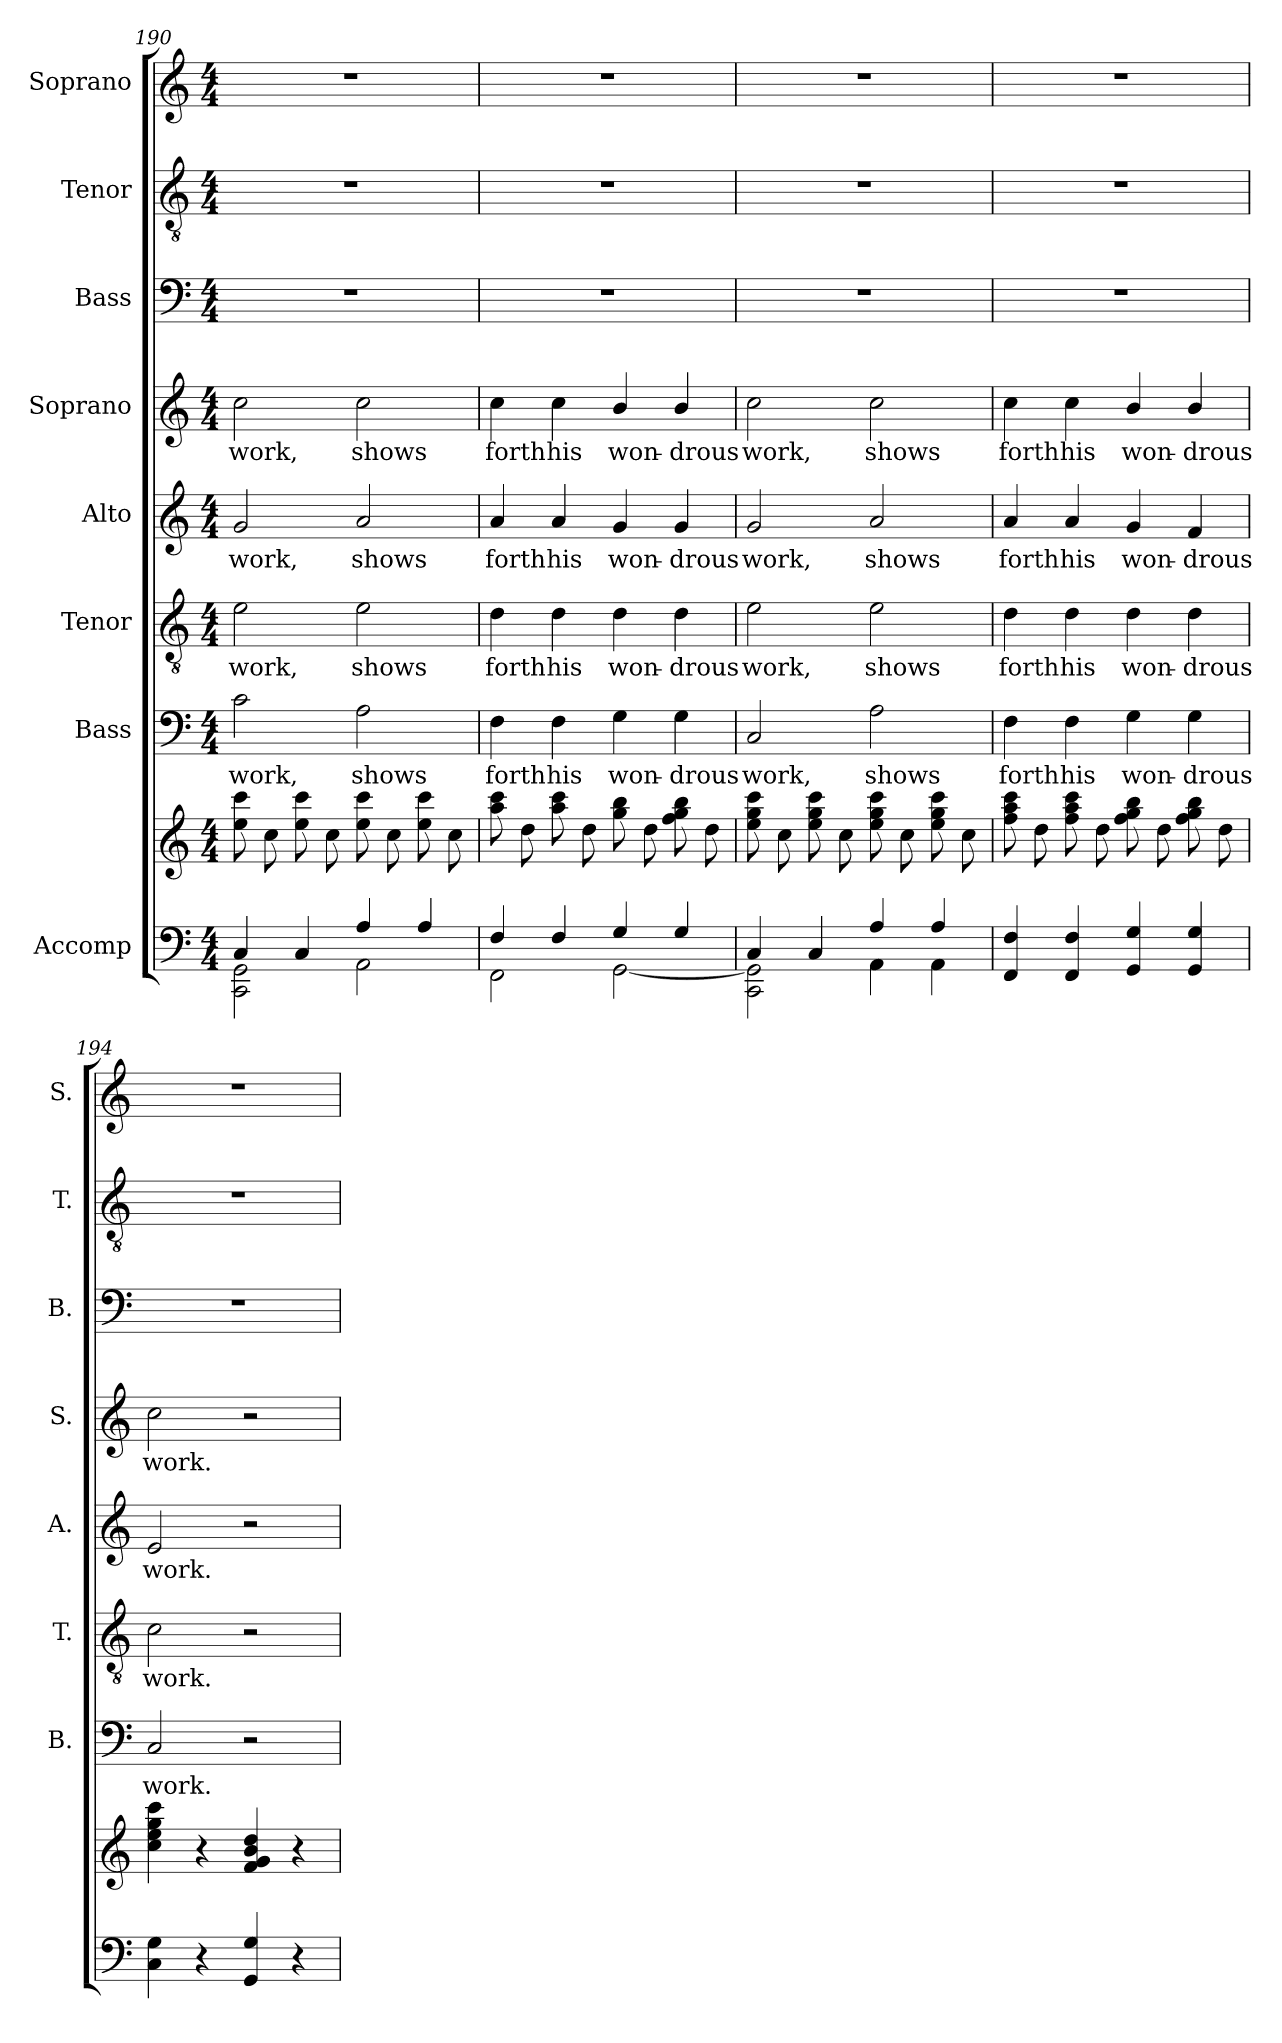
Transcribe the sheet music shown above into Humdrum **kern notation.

**kern	**kern	**kern	**text	**kern	**text	**kern	**text	**kern	**text	**kern	**kern	**kern
*part8	*part8	*part7	*part7	*part6	*part6	*part5	*part5	*part4	*part4	*part3	*part2	*part1
*staff9	*staff8	*staff7	*staff7	*staff6	*staff6	*staff5	*staff5	*staff4	*staff4	*staff3	*staff2	*staff1
*I"Accomp	*	*I"Bass	*	*I"Tenor	*	*I"Alto	*	*I"Soprano	*	*I"Bass	*I"Tenor	*I"Soprano
*	*	*I'B.	*	*I'T.	*	*I'A.	*	*I'S.	*	*I'B.	*I'T.	*I'S.
*clefF4	*clefG2	*clefF4	*	*clefGv2	*	*clefG2	*	*clefG2	*	*clefF4	*clefGv2	*clefG2
*	*	*	*	*ITrd7c12	*	*	*	*	*	*	*ITrd7c12	*
*k[]	*k[]	*k[]	*	*k[]	*	*k[]	*	*k[]	*	*k[]	*k[]	*k[]
*C:	*C:	*C:	*	*C:	*	*C:	*	*C:	*	*C:	*C:	*C:
*M4/4	*M4/4	*M4/4	*	*M4/4	*	*M4/4	*	*M4/4	*	*M4/4	*M4/4	*M4/4
=190	=190	=190	=190	=190	=190	=190	=190	=190	=190	=190	=190	=190
*^	*	*	*	*	*	*	*	*	*	*	*	*
!	!	!	!	!LO:LY:b:color=#000000	!	!	!	!	!	!	!	!	!
!	!	!	!	!	!	!LO:LY:b:color=#000000	!	!	!	!	!	!	!
!	!	!	!	!	!	!	!	!LO:LY:b:color=#000000	!	!	!	!	!
!	!	!	!	!	!	!	!	!	!	!LO:LY:b:color=#000000	!	!	!
4Ci/	2CCi\ 2GGi	8eei\ 8ccci	2ci\	work,	2Ei\	work,	2gi/	work,	2cci\	work,	1r	1r	1r
.	.	8cci\	.	.	.	.	.	.	.	.	.	.	.
4Ci/	.	8eei\ 8ccci	.	.	.	.	.	.	.	.	.	.	.
.	.	8cci\	.	.	.	.	.	.	.	.	.	.	.
!	!	!	!	!LO:LY:b:color=#000000	!	!	!	!	!	!	!	!	!
!	!	!	!	!	!	!LO:LY:b:color=#000000	!	!	!	!	!	!	!
!	!	!	!	!	!	!	!	!LO:LY:b:color=#000000	!	!	!	!	!
!	!	!	!	!	!	!	!	!	!	!LO:LY:b:color=#000000	!	!	!
4Ai/	2AAi\	8eei\ 8ccci	2Ai\	shows	2Ei\	shows	2ai/	shows	2cci\	shows	.	.	.
.	.	8cci\	.	.	.	.	.	.	.	.	.	.	.
4Ai/	.	8eei\ 8ccci	.	.	.	.	.	.	.	.	.	.	.
.	.	8cci\	.	.	.	.	.	.	.	.	.	.	.
!!LO:LB:g=z
=191	=191	=191	=191	=191	=191	=191	=191	=191	=191	=191	=191	=191	=191
!	!	!	!	!LO:LY:b:color=#000000	!	!	!	!	!	!	!	!	!
!	!	!	!	!	!	!LO:LY:b:color=#000000	!	!	!	!	!	!	!
!	!	!	!	!	!	!	!	!LO:LY:b:color=#000000	!	!	!	!	!
!	!	!	!	!	!	!	!	!	!	!LO:LY:b:color=#000000	!	!	!
4Fi/	2FFi\	8aai\ 8ccci	4Fi\	forth	4Di\	forth	4ai/	forth	4cci\	forth	1r	1r	1r
.	.	8ddi\	.	.	.	.	.	.	.	.	.	.	.
!	!	!	!	!LO:LY:b:color=#000000	!	!	!	!	!	!	!	!	!
!	!	!	!	!	!	!LO:LY:b:color=#000000	!	!	!	!	!	!	!
!	!	!	!	!	!	!	!	!LO:LY:b:color=#000000	!	!	!	!	!
!	!	!	!	!	!	!	!	!	!	!LO:LY:b:color=#000000	!	!	!
4Fi/	.	8aai\ 8ccci	4Fi\	his	4Di\	his	4ai/	his	4cci\	his	.	.	.
.	.	8ddi\	.	.	.	.	.	.	.	.	.	.	.
!	!	!	!	!LO:LY:b:color=#000000	!	!	!	!	!	!	!	!	!
!	!	!	!	!	!	!LO:LY:b:color=#000000	!	!	!	!	!	!	!
!	!	!	!	!	!	!	!	!LO:LY:b:color=#000000	!	!	!	!	!
!	!	!	!	!	!	!	!	!	!	!LO:LY:b:color=#000000	!	!	!
4Gi/	[2GGi\	8ggi\ 8bbi	4Gi\	won-	4Di\	won-	4gi/	won-	4bi/	won-	.	.	.
.	.	8ddi\	.	.	.	.	.	.	.	.	.	.	.
!	!	!	!	!LO:LY:b:color=#000000	!	!	!	!	!	!	!	!	!
!	!	!	!	!	!	!LO:LY:b:color=#000000	!	!	!	!	!	!	!
!	!	!	!	!	!	!	!	!LO:LY:b:color=#000000	!	!	!	!	!
!	!	!	!	!	!	!	!	!	!	!LO:LY:b:color=#000000	!	!	!
4Gi/	.	8ffi\ 8ggi 8bbi	4Gi\	-drous	4Di\	-drous	4gi/	-drous	4bi/	-drous	.	.	.
.	.	8ddi\	.	.	.	.	.	.	.	.	.	.	.
=192	=192	=192	=192	=192	=192	=192	=192	=192	=192	=192	=192	=192	=192
!	!	!	!	!LO:LY:b:color=#000000	!	!	!	!	!	!	!	!	!
!	!	!	!	!	!	!LO:LY:b:color=#000000	!	!	!	!	!	!	!
!	!	!	!	!	!	!	!	!LO:LY:b:color=#000000	!	!	!	!	!
!	!	!	!	!	!	!	!	!	!	!LO:LY:b:color=#000000	!	!	!
4Ci/	2CCi\ 2GGi]	8eei\ 8ggi 8ccci	2Ci/	work,	2Ei\	work,	2gi/	work,	2cci\	work,	1r	1r	1r
.	.	8cci\	.	.	.	.	.	.	.	.	.	.	.
4Ci/	.	8eei\ 8ggi 8ccci	.	.	.	.	.	.	.	.	.	.	.
.	.	8cci\	.	.	.	.	.	.	.	.	.	.	.
!	!	!	!	!LO:LY:b:color=#000000	!	!	!	!	!	!	!	!	!
!	!	!	!	!	!	!LO:LY:b:color=#000000	!	!	!	!	!	!	!
!	!	!	!	!	!	!	!	!LO:LY:b:color=#000000	!	!	!	!	!
!	!	!	!	!	!	!	!	!	!	!LO:LY:b:color=#000000	!	!	!
4Ai/	4AAi\	8eei\ 8ggi 8ccci	2Ai\	shows	2Ei\	shows	2ai/	shows	2cci\	shows	.	.	.
.	.	8cci\	.	.	.	.	.	.	.	.	.	.	.
4Ai/	4AAi\	8eei\ 8ggi 8ccci	.	.	.	.	.	.	.	.	.	.	.
.	.	8cci\	.	.	.	.	.	.	.	.	.	.	.
*v	*v	*	*	*	*	*	*	*	*	*	*	*	*
=193	=193	=193	=193	=193	=193	=193	=193	=193	=193	=193	=193	=193
!	!	!	!LO:LY:b:color=#000000	!	!	!	!	!	!	!	!	!
!	!	!	!	!	!LO:LY:b:color=#000000	!	!	!	!	!	!	!
!	!	!	!	!	!	!	!LO:LY:b:color=#000000	!	!	!	!	!
!	!	!	!	!	!	!	!	!	!LO:LY:b:color=#000000	!	!	!
4FFi/ 4Fi	8ffi\ 8aai 8ccci	4Fi\	forth	4Di\	forth	4ai/	forth	4cci\	forth	1r	1r	1r
.	8ddi\	.	.	.	.	.	.	.	.	.	.	.
!	!	!	!LO:LY:b:color=#000000	!	!	!	!	!	!	!	!	!
!	!	!	!	!	!LO:LY:b:color=#000000	!	!	!	!	!	!	!
!	!	!	!	!	!	!	!LO:LY:b:color=#000000	!	!	!	!	!
!	!	!	!	!	!	!	!	!	!LO:LY:b:color=#000000	!	!	!
4FFi/ 4Fi	8ffi\ 8aai 8ccci	4Fi\	his	4Di\	his	4ai/	his	4cci\	his	.	.	.
.	8ddi\	.	.	.	.	.	.	.	.	.	.	.
!	!	!	!LO:LY:b:color=#000000	!	!	!	!	!	!	!	!	!
!	!	!	!	!	!LO:LY:b:color=#000000	!	!	!	!	!	!	!
!	!	!	!	!	!	!	!LO:LY:b:color=#000000	!	!	!	!	!
!	!	!	!	!	!	!	!	!	!LO:LY:b:color=#000000	!	!	!
4GGi/ 4Gi	8ffi\ 8ggi 8bbi	4Gi\	won-	4Di\	won-	4gi/	won-	4bi/	won-	.	.	.
.	8ddi\	.	.	.	.	.	.	.	.	.	.	.
!	!	!	!LO:LY:b:color=#000000	!	!	!	!	!	!	!	!	!
!	!	!	!	!	!LO:LY:b:color=#000000	!	!	!	!	!	!	!
!	!	!	!	!	!	!	!LO:LY:b:color=#000000	!	!	!	!	!
!	!	!	!	!	!	!	!	!	!LO:LY:b:color=#000000	!	!	!
4GGi/ 4Gi	8ffi\ 8ggi 8bbi	4Gi\	-drous	4Di\	-drous	4fi/	-drous	4bi/	-drous	.	.	.
.	8ddi\	.	.	.	.	.	.	.	.	.	.	.
=194	=194	=194	=194	=194	=194	=194	=194	=194	=194	=194	=194	=194
!	!	!	!LO:LY:b:color=#000000	!	!	!	!	!	!	!	!	!
!	!	!	!	!	!LO:LY:b:color=#000000	!	!	!	!	!	!	!
!	!	!	!	!	!	!	!LO:LY:b:color=#000000	!	!	!	!	!
!	!	!	!	!	!	!	!	!	!LO:LY:b:color=#000000	!	!	!
4Ci\ 4Gi	4cci\ 4eei 4ggi 4ccci	2Ci/	work.	2Ci\	work.	2ei/	work.	2cci\	work.	1r	1r	1r
4r	4r	.	.	.	.	.	.	.	.	.	.	.
4GGi/ 4Gi	4fi/ 4gi 4bi 4ddi	2r	.	2r	.	2r	.	2r	.	.	.	.
4r	4r	.	.	.	.	.	.	.	.	.	.	.
=	=	=	=	=	=	=	=	=	=	=	=	=
*-	*-	*-	*-	*-	*-	*-	*-	*-	*-	*-	*-	*-
